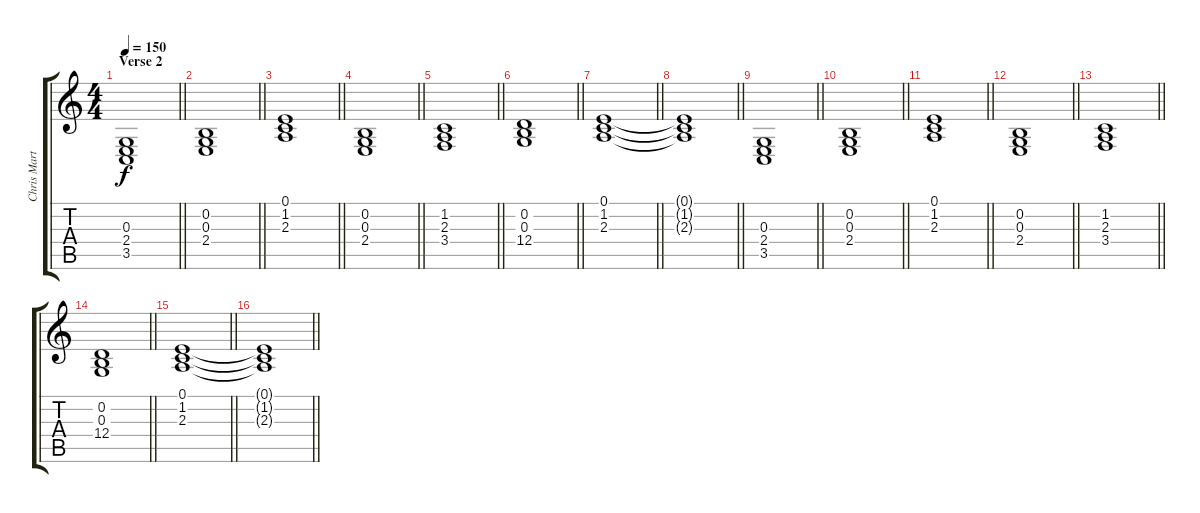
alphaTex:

\track ("Chris Martin" "Chris Mart") {instrument synthstrings1}
\staff {score tabs}
\tuning (E4 B3 G3 D3 A2 E2) {hide}
\ts (4 4)
\section ("" "Verse 2")
\tempo 150
\clef g2
\barLineRight lightlight
\ks c
(0.3 2.4 3.5).1{dy f volume 14 instrument acousticgrandpiano} |
\barLineRight lightlight
(0.2 0.3 2.4).1 |
\barLineRight lightlight
(0.1 1.2 2.3).1 |
\barLineRight lightlight
(0.2 0.3 2.4).1 |
\barLineRight lightlight
(1.2 2.3 3.4).1 |
\barLineRight lightlight
(0.2 0.3 12.4).1 |
\barLineRight lightlight
(0.1 1.2 2.3).1 |
\barLineRight lightlight
(0.1{t} 1.2{t} 2.3{t}).1 |
\barLineRight lightlight
(0.3 2.4 3.5).1{volume 14 instrument acousticgrandpiano} |
\barLineRight lightlight
(0.2 0.3 2.4).1 |
\barLineRight lightlight
(0.1 1.2 2.3).1 |
\barLineRight lightlight
(0.2 0.3 2.4).1 |
\barLineRight lightlight
(1.2 2.3 3.4).1 |
\barLineRight lightlight
(0.2 0.3 12.4).1 |
\barLineRight lightlight
(0.1 1.2 2.3).1 |
\barLineRight lightlight
(0.1{t} 1.2{t} 2.3{t}).1
